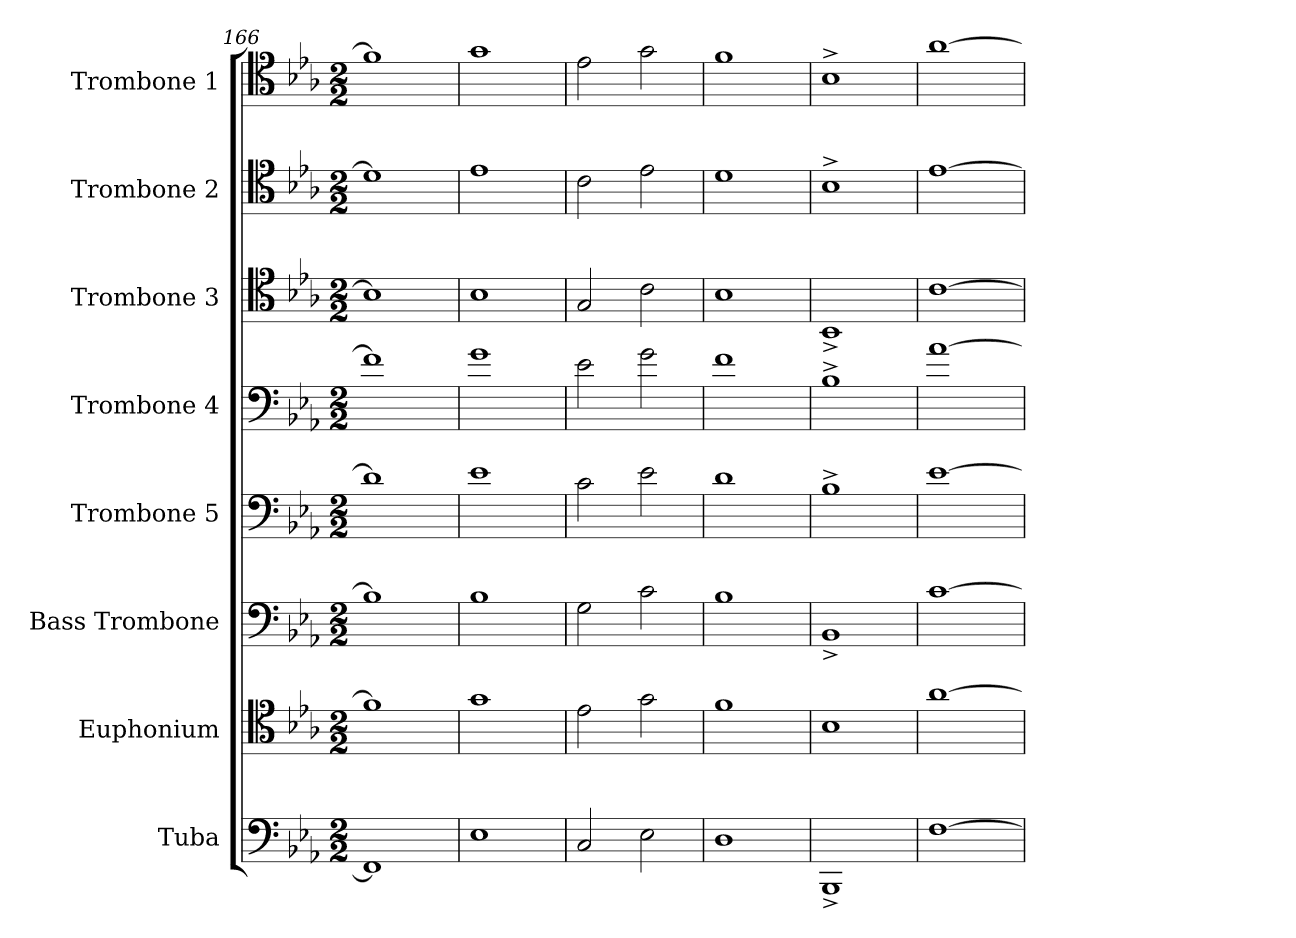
**kern	**kern	**kern	**kern	**kern	**kern	**kern	**kern
*part8	*part7	*part6	*part5	*part4	*part3	*part2	*part1
*staff8	*staff7	*staff6	*staff5	*staff4	*staff3	*staff2	*staff1
*I"Tuba	*I"Euphonium	*I"Bass Trombone	*I"Trombone 5	*I"Trombone 4	*I"Trombone 3	*I"Trombone 2	*I"Trombone 1
*I'Tba.	*I'Euph.	*I'B. Tbn.	*I'Tbn. 5	*I'Tbn. 4	*I'Tbn. 3	*I'Tbn. 2	*I'Tbn. 1
*clefF4	*clefC4	*clefF4	*clefF4	*clefF4	*clefC4	*clefC4	*clefC4
*k[b-e-a-]	*k[b-e-a-]	*k[b-e-a-]	*k[b-e-a-]	*k[b-e-a-]	*k[b-e-a-]	*k[b-e-a-]	*k[b-e-a-]
*M2/2	*M2/2	*M2/2	*M2/2	*M2/2	*M2/2	*M2/2	*M2/2
=166	=166	=166	=166	=166	=166	=166	=166
1FF]	1f]	1B-]	1d]	1f]	1B-]	1d]	1f]
=167	=167	=167	=167	=167	=167	=167	=167
1E-	1g	1B-	1e-	1g	1B-	1e-	1g
=168	=168	=168	=168	=168	=168	=168	=168
2C/	2e-\	2G\	2c\	2e-\	2G/	2c\	2e-\
2E-\	2g\	2c\	2e-\	2g\	2c\	2e-\	2g\
=169	=169	=169	=169	=169	=169	=169	=169
1D	1f	1B-	1d	1f	1B-	1d	1f
=170	=170	=170	=170	=170	=170	=170	=170
1BBB-^	1B-	1BB-^	1B-^	1B-^	1BB-^	1B-^	1B-^
=171	=171	=171	=171	=171	=171	=171	=171
[1F	[1a-	[1c	[1e-	[1a-	[1c	[1e-	[1a-
=	=	=	=	=	=	=	=
*-	*-	*-	*-	*-	*-	*-	*-
